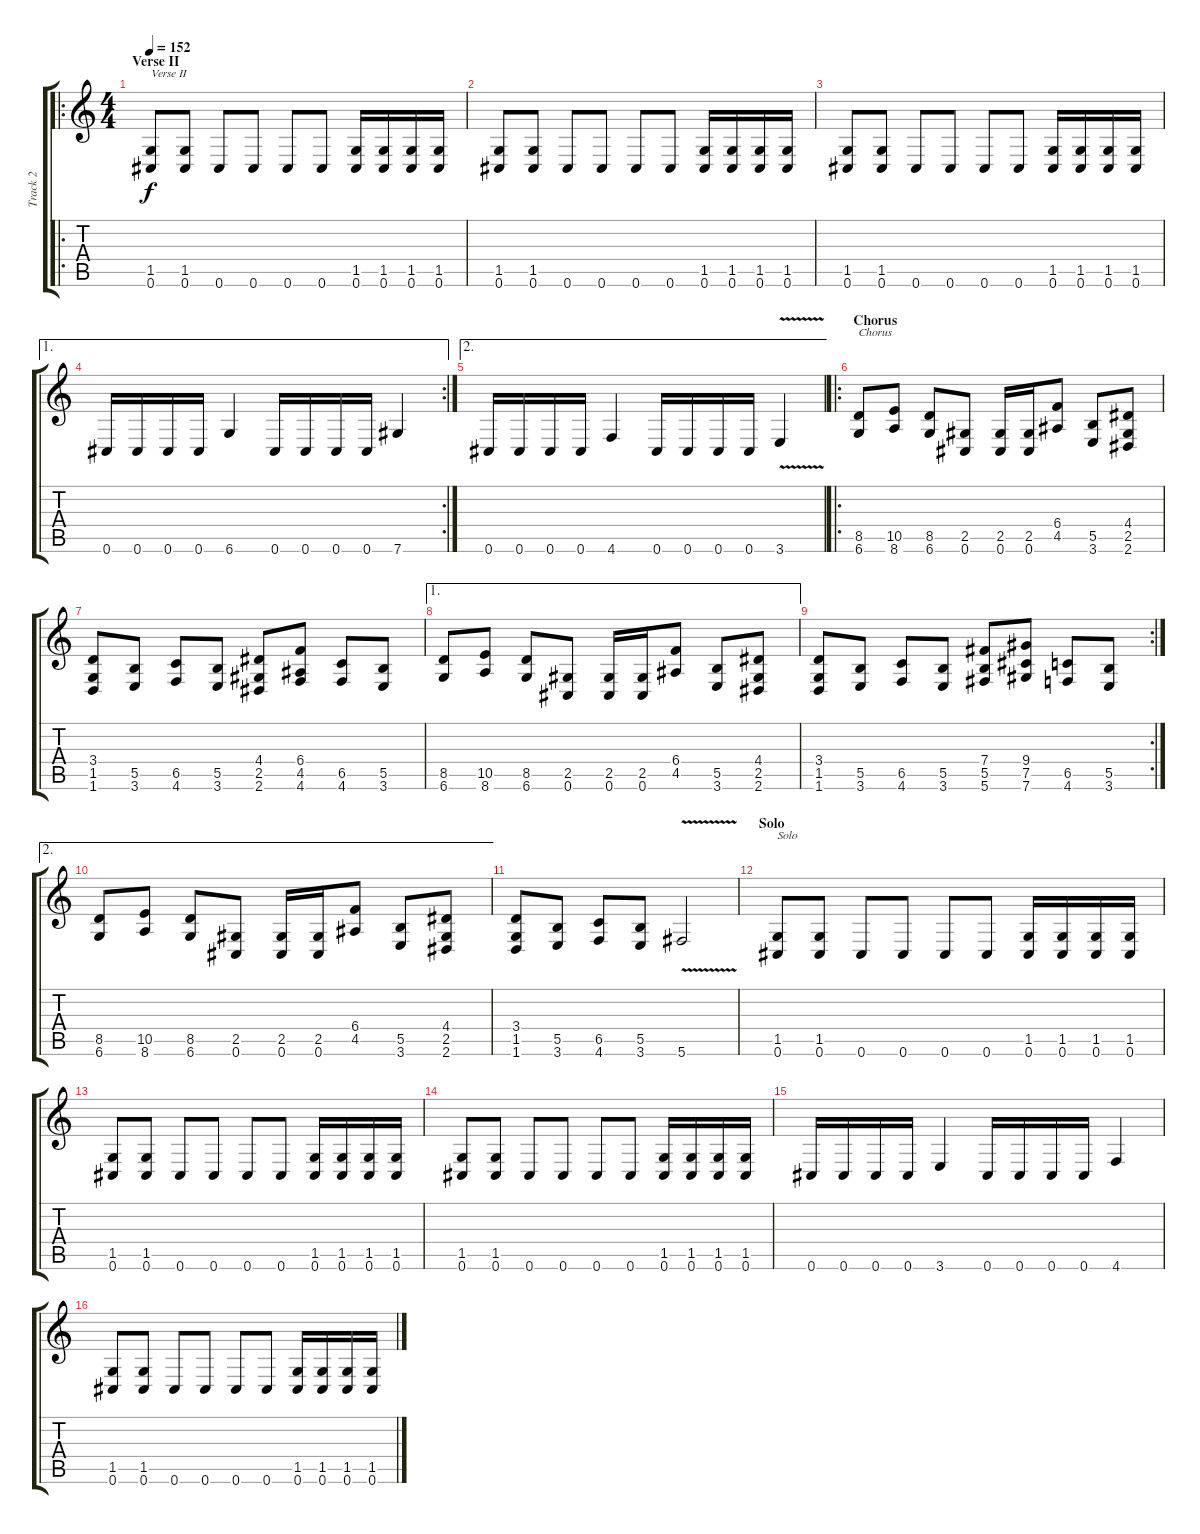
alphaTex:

\track ("Track 2" "Track 2") {instrument distortionguitar}
\staff {score tabs}
\tuning (Db4 Ab3 E3 B2 Gb2 Db2) {hide}
\ro
\ts (4 4)
\section ("" "Verse II")
\tempo 152
\clef g2
\ks c
(1.5 0.6).8{txt "Verse II" dy f} (1.5 0.6).8 0.6.8 0.6.8 0.6.8 0.6.8 (1.5 0.6).16 (1.5 0.6).16 (1.5 0.6).16 (1.5 0.6).16 |
(1.5 0.6).8 (1.5 0.6).8 0.6.8 0.6.8 0.6.8 0.6.8 (1.5 0.6).16 (1.5 0.6).16 (1.5 0.6).16 (1.5 0.6).16 |
(1.5 0.6).8 (1.5 0.6).8 0.6.8 0.6.8 0.6.8 0.6.8 (1.5 0.6).16 (1.5 0.6).16 (1.5 0.6).16 (1.5 0.6).16 |
\ae 1
\rc 2
0.6.16 0.6.16 0.6.16 0.6.16 6.6.4 0.6.16 0.6.16 0.6.16 0.6.16 7.6.4 |
\ae 2
0.6.16 0.6.16 0.6.16 0.6.16 4.6.4 0.6.16 0.6.16 0.6.16 0.6.16 3.6{v}.4 |
\ro
\section ("" "Chorus")
(8.5 6.6).8{txt "Chorus"} (10.5 8.6).8 (8.5 6.6).8 (2.5 0.6).8 (2.5 0.6).16 (2.5 0.6).16 (6.4 4.5).8 (5.5 3.6).8 (4.4 2.5 2.6).8 |
(3.4 1.5 1.6).8 (5.5 3.6).8 (6.5 4.6).8 (5.5 3.6).8 (4.4 2.5 2.6).8 (6.4 4.5 4.6).8 (6.5 4.6).8 (5.5 3.6).8 |
\ae 1
(8.5 6.6).8 (10.5 8.6).8 (8.5 6.6).8 (2.5 0.6).8 (2.5 0.6).16 (2.5 0.6).16 (6.4 4.5).8 (5.5 3.6).8 (4.4 2.5 2.6).8 |
\rc 2
(3.4 1.5 1.6).8 (5.5 3.6).8 (6.5 4.6).8 (5.5 3.6).8 (7.4 5.5 5.6).8 (9.4 7.5 7.6).8 (6.5 4.6).8 (5.5 3.6).8 |
\ae 2
(8.5 6.6).8 (10.5 8.6).8 (8.5 6.6).8 (2.5 0.6).8 (2.5 0.6).16 (2.5 0.6).16 (6.4 4.5).8 (5.5 3.6).8 (4.4 2.5 2.6).8 |
(3.4 1.5 1.6).8 (5.5 3.6).8 (6.5 4.6).8 (5.5 3.6).8 5.6{v}.2 |
\section ("" "Solo")
(1.5 0.6).8{txt "Solo"} (1.5 0.6).8 0.6.8 0.6.8 0.6.8 0.6.8 (1.5 0.6).16 (1.5 0.6).16 (1.5 0.6).16 (1.5 0.6).16 |
(1.5 0.6).8 (1.5 0.6).8 0.6.8 0.6.8 0.6.8 0.6.8 (1.5 0.6).16 (1.5 0.6).16 (1.5 0.6).16 (1.5 0.6).16 |
(1.5 0.6).8 (1.5 0.6).8 0.6.8 0.6.8 0.6.8 0.6.8 (1.5 0.6).16 (1.5 0.6).16 (1.5 0.6).16 (1.5 0.6).16 |
0.6.16 0.6.16 0.6.16 0.6.16 3.6.4 0.6.16 0.6.16 0.6.16 0.6.16 4.6.4 |
(1.5 0.6).8 (1.5 0.6).8 0.6.8 0.6.8 0.6.8 0.6.8 (1.5 0.6).16 (1.5 0.6).16 (1.5 0.6).16 (1.5 0.6).16
